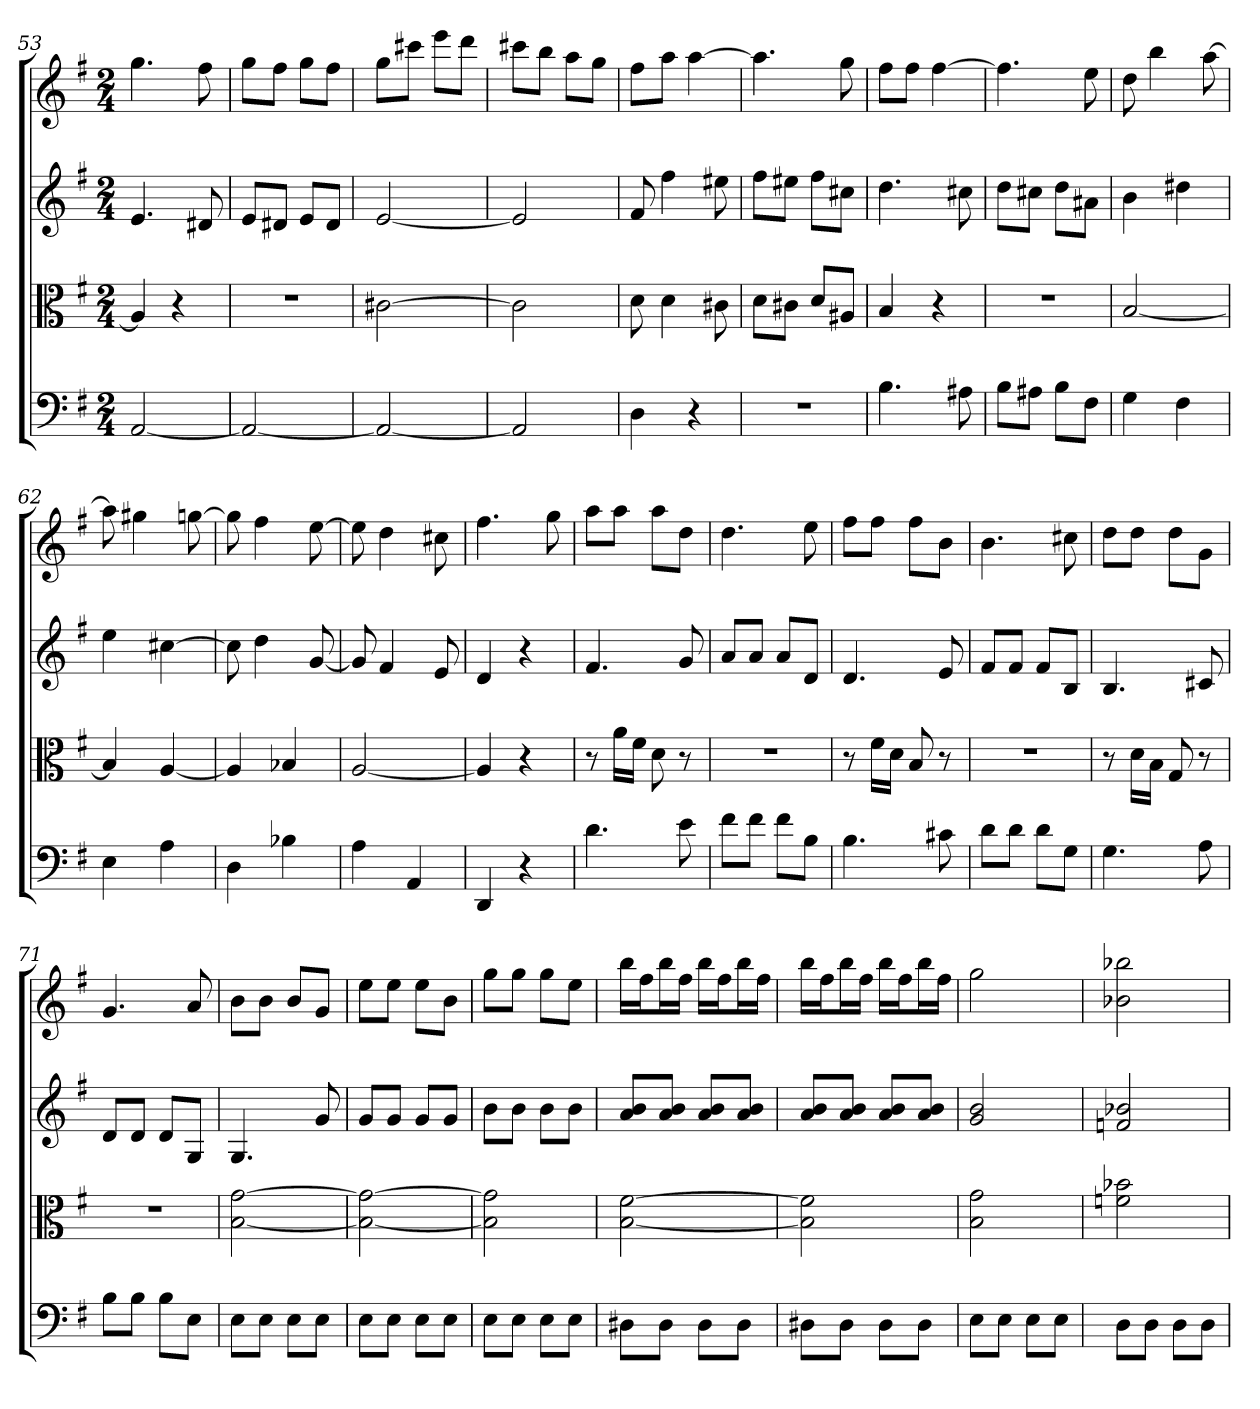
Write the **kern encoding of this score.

**kern	**kern	**kern	**kern
*part4	*part3	*part2	*part1
*staff4	*staff3	*staff2	*staff1
*clefF4	*clefC3	*	*
*k[f#]	*k[f#]	*k[f#]	*k[f#]
*G:	*G:	*G:	*G:
*M2/4	*M2/4	*M2/4	*M2/4
=53	=53	=53	=53
[2AA	4A]	4.e	4.gg
.	4r	.	.
.	.	8d#X	8ff#
=54	=54	=54	=54
2AA_	2r	8eL	8ggL
.	.	8d#XJ	8ff#J
.	.	8eL	8ggL
.	.	8d#J	8ff#J
=55	=55	=55	=55
2AA_	[2c#X	[2e	8ggL
.	.	.	8ccc#XJ
.	.	.	8eeeL
.	.	.	8dddJ
=56	=56	=56	=56
2AA]	2c#]	2e]	8ccc#XL
.	.	.	8bbJ
.	.	.	8aaL
.	.	.	8ggJ
=57	=57	=57	=57
4D	8d	8f#	8ff#L
.	4d	4ff#	8aaJ
4r	.	.	[4aa
.	8c#X	8ee#X	.
=58	=58	=58	=58
2r	8d\L	8ff#L	4.aa]
.	8c#X\J	8ee#XJ	.
.	8d/L	8ff#L	.
.	8A#X/J	8cc#XJ	8gg
=59	=59	=59	=59
4.B	4B	4.dd	8ff#L
.	.	.	8ff#J
.	4r	.	[4ff#
8A#X	.	8cc#X	.
=60	=60	=60	=60
8B\L	2r	8ddL	4.ff#]
8A#X\J	.	8cc#XJ	.
8B\L	.	8ddL	.
8F#\J	.	8a#XJ	8ee
=61	=61	=61	=61
4G	[2B	4b	8dd
.	.	.	4bb
4F#	.	4dd#X	.
.	.	.	[8aa
=62	=62	=62	=62
4E	4B]	4ee	8aa]
.	.	.	4gg#X
4A	[4A	[4cc#X	.
.	.	.	[8ggn
=63	=63	=63	=63
4D	4A]	8cc#]	8gg]
.	.	4dd	4ff#
4B-X	4B-X	.	.
.	.	[8g	[8ee
=64	=64	=64	=64
4A	[2A	8g]	8ee]
.	.	4f#	4dd
4AA	.	.	.
.	.	8e	8cc#X
=65	=65	=65	=65
4DD	4A]	4d	4.ff#
4r	4r	4r	.
.	.	.	8gg
=66	=66	=66	=66
4.d	8r	4.f#	8aaL
.	16a\LL	.	8aaJ
.	16f#\JJ	.	.
.	8d	.	8aaL
8e	8r	8g	8ddJ
=67	=67	=67	=67
8f#\L	2r	8aL	4.dd
8f#\J	.	8aJ	.
8f#\L	.	8aL	.
8B\J	.	8dJ	8ee
=68	=68	=68	=68
4.B	8r	4.d	8ff#L
.	16f#\LL	.	8ff#J
.	16d\JJ	.	.
.	8B	.	8ff#L
8c#X	8r	8e	8bJ
=69	=69	=69	=69
8d\L	2r	8f#L	4.b
8d\J	.	8f#J	.
8d\L	.	8f#L	.
8G\J	.	8BJ	8cc#X
=70	=70	=70	=70
4.G	8r	4.B	8ddL
.	16d\LL	.	8ddJ
.	16B\JJ	.	.
.	8G	.	8ddL
8A	8r	8c#X	8gJ
=71	=71	=71	=71
8B\L	2r	8dL	4.g
8B\J	.	8dJ	.
8B\L	.	8dL	.
8E\J	.	8GJ	8a
=72	=72	=72	=72
8E\L	[2B [2g	4.G	8bL
8E\J	.	.	8bJ
8E\L	.	.	8bL
8E\J	.	8g	8gJ
=73	=73	=73	=73
8E\L	2B_ 2g_	8gL	8eeL
8E\J	.	8gJ	8eeJ
8E\L	.	8gL	8eeL
8E\J	.	8gJ	8bJ
=74	=74	=74	=74
8E\L	2B] 2g]	8bL	8ggL
8E\J	.	8bJ	8ggJ
8E\L	.	8bL	8ggL
8E\J	.	8bJ	8eeJ
=75	=75	=75	=75
8D#X\L	[2B [2f#	8a 8bL	16bbLL
.	.	.	16ff#J
8D#\J	.	8a 8bJ	16bbL
.	.	.	16ff#JJ
8D#\L	.	8a 8bL	16bbLL
.	.	.	16ff#J
8D#\J	.	8a 8bJ	16bbL
.	.	.	16ff#JJ
=76	=76	=76	=76
8D#X\L	2B] 2f#]	8a 8bL	16bbLL
.	.	.	16ff#J
8D#\J	.	8a 8bJ	16bbL
.	.	.	16ff#JJ
8D#\L	.	8a 8bL	16bbLL
.	.	.	16ff#J
8D#\J	.	8a 8bJ	16bbL
.	.	.	16ff#JJ
=77	=77	=77	=77
8E\L	2B 2g	2g 2b	2gg
8E\J	.	.	.
8E\L	.	.	.
8E\J	.	.	.
=78	=78	=78	=78
8D\L	2fn 2b-X	2fn 2b-X	2b-X 2bb-X
8D\J	.	.	.
8D\L	.	.	.
8D\J	.	.	.
=	=	=	=
*-	*-	*-	*-
